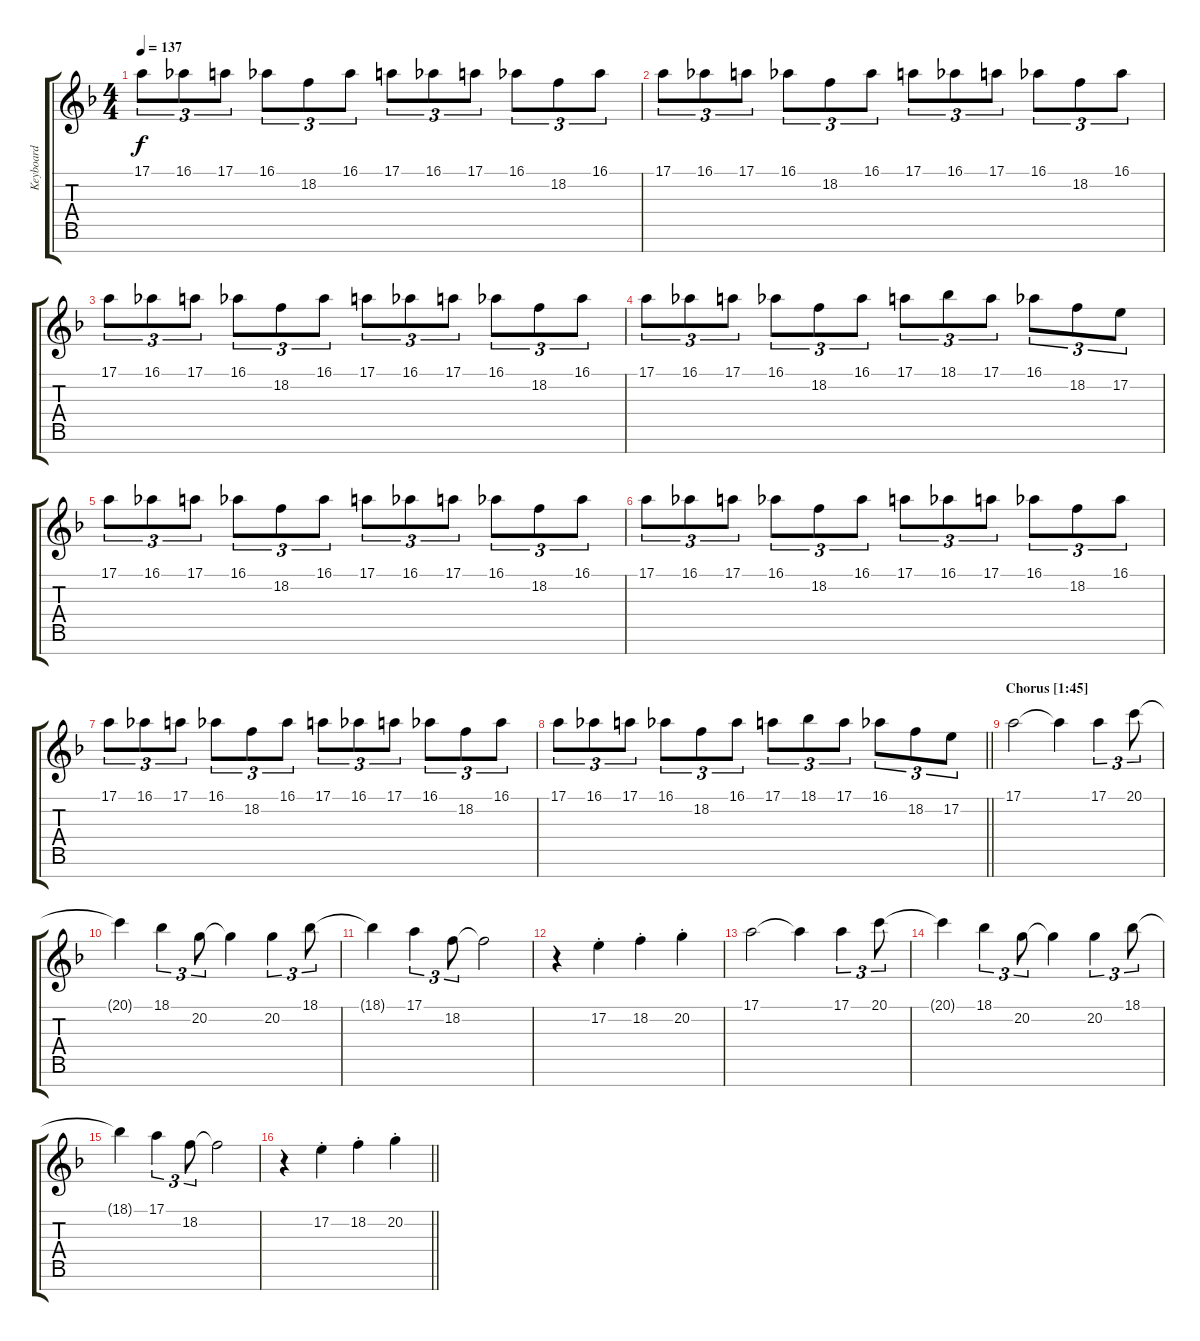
\track ("Keyboard" "Keyboard") {instrument acousticgrandpiano}
\staff {score tabs}
\tuning (E4 B3 G3 D3 A2 E2 B1) {hide}
\ts (4 4)
\tempo 137
\clef g2
\ks dminor
17.1.8{tu (3 2) dy f volume 9 balance 3 instrument stringensemble1} 16.1.8{tu (3 2)} 17.1.8{tu (3 2)} 16.1.8{tu (3 2)} 18.2.8{tu (3 2)} 16.1.8{tu (3 2)} 17.1.8{tu (3 2)} 16.1.8{tu (3 2)} 17.1.8{tu (3 2)} 16.1.8{tu (3 2)} 18.2.8{tu (3 2)} 16.1.8{tu (3 2)} |
17.1.8{tu (3 2)} 16.1.8{tu (3 2)} 17.1.8{tu (3 2)} 16.1.8{tu (3 2)} 18.2.8{tu (3 2)} 16.1.8{tu (3 2)} 17.1.8{tu (3 2)} 16.1.8{tu (3 2)} 17.1.8{tu (3 2)} 16.1.8{tu (3 2)} 18.2.8{tu (3 2)} 16.1.8{tu (3 2)} |
17.1.8{tu (3 2)} 16.1.8{tu (3 2)} 17.1.8{tu (3 2)} 16.1.8{tu (3 2)} 18.2.8{tu (3 2)} 16.1.8{tu (3 2)} 17.1.8{tu (3 2)} 16.1.8{tu (3 2)} 17.1.8{tu (3 2)} 16.1.8{tu (3 2)} 18.2.8{tu (3 2)} 16.1.8{tu (3 2)} |
17.1.8{tu (3 2)} 16.1.8{tu (3 2)} 17.1.8{tu (3 2)} 16.1.8{tu (3 2)} 18.2.8{tu (3 2)} 16.1.8{tu (3 2)} 17.1.8{tu (3 2)} 18.1.8{tu (3 2)} 17.1.8{tu (3 2)} 16.1.8{tu (3 2)} 18.2.8{tu (3 2)} 17.2.8{tu (3 2)} |
17.1.8{tu (3 2)} 16.1.8{tu (3 2)} 17.1.8{tu (3 2)} 16.1.8{tu (3 2)} 18.2.8{tu (3 2)} 16.1.8{tu (3 2)} 17.1.8{tu (3 2)} 16.1.8{tu (3 2)} 17.1.8{tu (3 2)} 16.1.8{tu (3 2)} 18.2.8{tu (3 2)} 16.1.8{tu (3 2)} |
17.1.8{tu (3 2)} 16.1.8{tu (3 2)} 17.1.8{tu (3 2)} 16.1.8{tu (3 2)} 18.2.8{tu (3 2)} 16.1.8{tu (3 2)} 17.1.8{tu (3 2)} 16.1.8{tu (3 2)} 17.1.8{tu (3 2)} 16.1.8{tu (3 2)} 18.2.8{tu (3 2)} 16.1.8{tu (3 2)} |
17.1.8{tu (3 2)} 16.1.8{tu (3 2)} 17.1.8{tu (3 2)} 16.1.8{tu (3 2)} 18.2.8{tu (3 2)} 16.1.8{tu (3 2)} 17.1.8{tu (3 2)} 16.1.8{tu (3 2)} 17.1.8{tu (3 2)} 16.1.8{tu (3 2)} 18.2.8{tu (3 2)} 16.1.8{tu (3 2)} |
\barLineRight lightlight
17.1.8{tu (3 2)} 16.1.8{tu (3 2)} 17.1.8{tu (3 2)} 16.1.8{tu (3 2)} 18.2.8{tu (3 2)} 16.1.8{tu (3 2)} 17.1.8{tu (3 2)} 18.1.8{tu (3 2)} 17.1.8{tu (3 2)} 16.1.8{tu (3 2)} 18.2.8{tu (3 2)} 17.2.8{tu (3 2)} |
\section ("" "Chorus [1:45]")
17.1.2{volume 11} 17.1{t}.4 17.1.4{tu (3 2)} 20.1.8{tu (3 2)} |
20.1{t}.4 18.1.4{tu (3 2)} 20.2.8{tu (3 2)} 20.2{t}.4 20.2.4{tu (3 2)} 18.1.8{tu (3 2)} |
18.1{t}.4 17.1.4{tu (3 2)} 18.2.8{tu (3 2)} 18.2{t}.2 |
r.4 17.2{st}.4 18.2{st}.4 20.2{st}.4 |
17.1.2 17.1{t}.4 17.1.4{tu (3 2)} 20.1.8{tu (3 2)} |
20.1{t}.4 18.1.4{tu (3 2)} 20.2.8{tu (3 2)} 20.2{t}.4 20.2.4{tu (3 2)} 18.1.8{tu (3 2)} |
18.1{t}.4 17.1.4{tu (3 2)} 18.2.8{tu (3 2)} 18.2{t}.2 |
\barLineRight lightlight
r.4 17.2{st}.4 18.2{st}.4 20.2{st}.4
